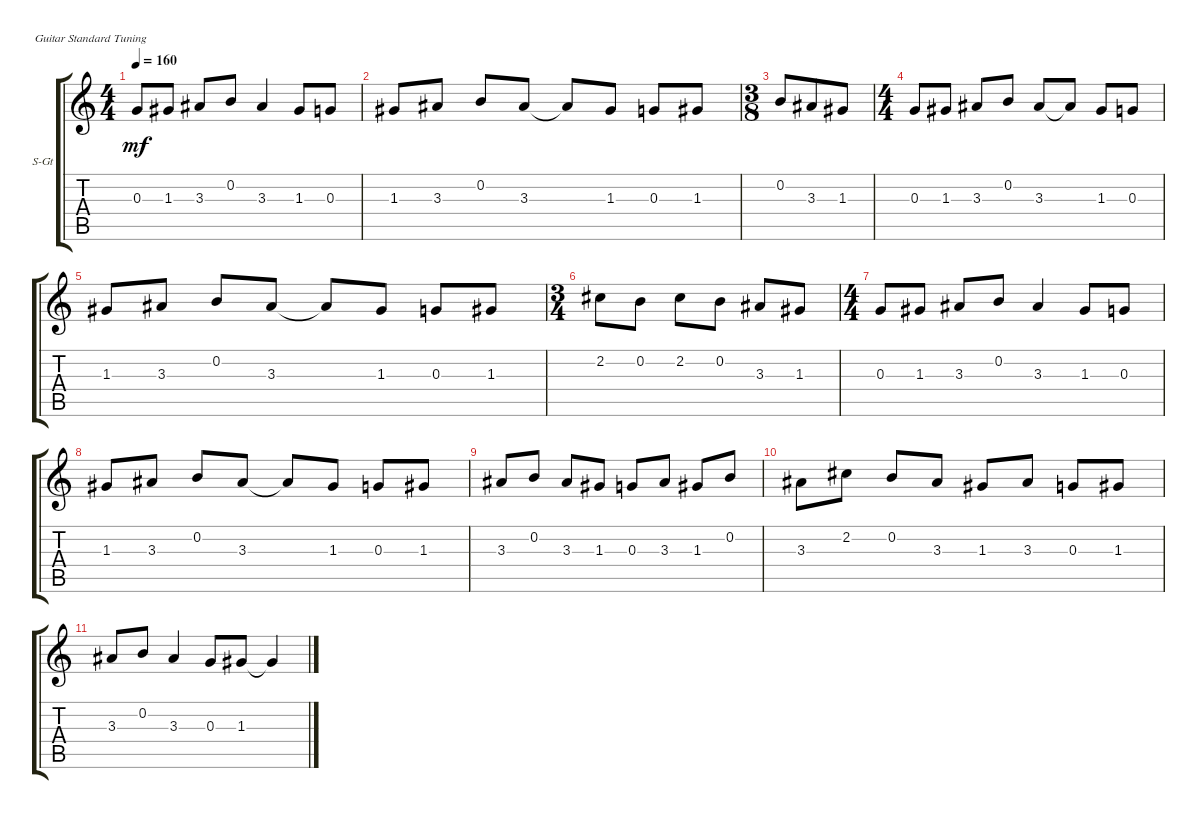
\defaultSystemsLayout 4
\bracketExtendMode groupsimilarinstruments
\firstSystemTrackNameOrientation horizontal
\otherSystemsTrackNameOrientation horizontal
\track ("Steel Guitar" "S-Gt") {instrument acousticguitarsteel}
\staff {score tabs}
\tuning (E4 B3 G3 D3 A2 E2)
\ts (4 4)
\tempo 160
\clef g2
\ks c
0.3.8{dy mf instrument acousticguitarsteel} 1.3.8 3.3.8 0.2.8 3.3.4 1.3.8 0.3.8 |
1.3.8 3.3.8 0.2.8 3.3.8 3.3{t}.8 1.3.8 0.3.8 1.3.8 |
\ts (3 8)
0.2.8 3.3.8 1.3.8 |
\ts (4 4)
0.3.8 1.3.8 3.3.8 0.2.8 3.3.8 3.3{t}.8 1.3.8 0.3.8 |
1.3.8 3.3.8 0.2.8 3.3.8 3.3{t}.8 1.3.8 0.3.8 1.3.8 |
\ts (3 4)
2.2.8 0.2.8 2.2.8 0.2.8 3.3.8 1.3.8 |
\ts (4 4)
0.3.8 1.3.8 3.3.8 0.2.8 3.3.4 1.3.8 0.3.8 |
1.3.8 3.3.8 0.2.8 3.3.8 3.3{t}.8 1.3.8 0.3.8 1.3.8 |
3.3.8 0.2.8 3.3.8 1.3.8 0.3.8 3.3.8 1.3.8 0.2.8 |
3.3.8 2.2.8 0.2.8 3.3.8 1.3.8 3.3.8 0.3.8 1.3.8 |
3.3.8 0.2.8 3.3.4 0.3.8 1.3.8 1.3{t}.4
